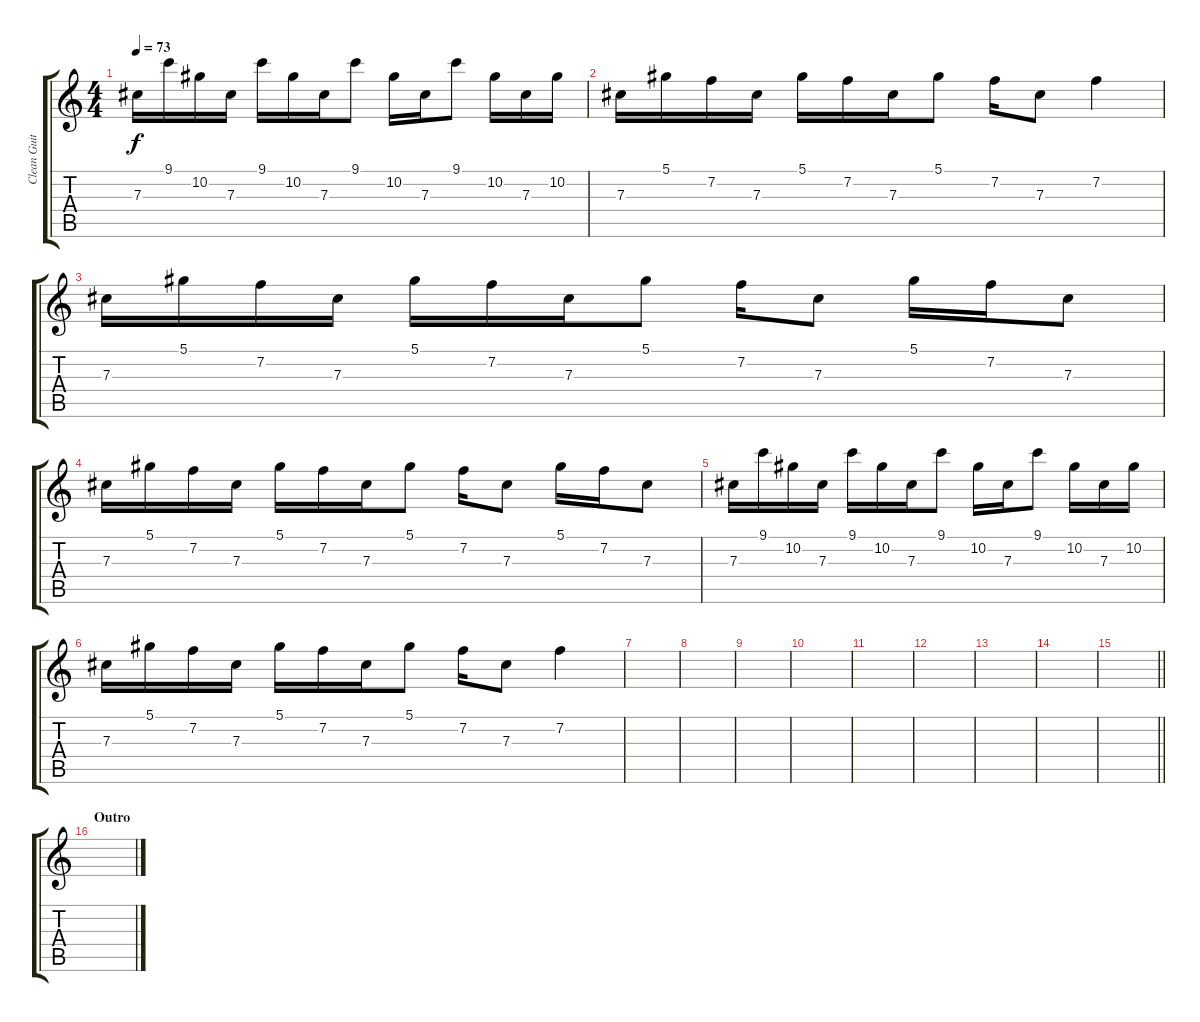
\track ("Clean Guitar 2" "Clean Guit") {instrument electricguitarjazz}
\staff {score tabs}
\tuning (Eb4 Bb3 Gb3 Db3 Ab2 Eb2) {hide}
\ts (4 4)
\tempo 73
\clef g2
\ks c
7.3.16{dy f} 9.1.16 10.2.16 7.3.16 9.1.16 10.2.16 7.3.16 9.1.8 10.2.16 7.3.16 9.1.8 10.2.16 7.3.16 10.2.16 |
7.3.16 5.1.16 7.2.16 7.3.16 5.1.16 7.2.16 7.3.16 5.1.8 7.2.16 7.3.8 7.2.4 |
7.3.16 5.1.16 7.2.16 7.3.16 5.1.16 7.2.16 7.3.16 5.1.8 7.2.16 7.3.8 5.1.16 7.2.16 7.3.8 |
7.3.16 5.1.16 7.2.16 7.3.16 5.1.16 7.2.16 7.3.16 5.1.8 7.2.16 7.3.8 5.1.16 7.2.16 7.3.8 |
7.3.16 9.1.16 10.2.16 7.3.16 9.1.16 10.2.16 7.3.16 9.1.8 10.2.16 7.3.16 9.1.8 10.2.16 7.3.16 10.2.16 |
7.3.16 5.1.16 7.2.16 7.3.16 5.1.16 7.2.16 7.3.16 5.1.8 7.2.16 7.3.8 7.2.4 |
|
|
|
|
|
|
|
|
\barLineRight lightlight
|
\section ("" "Outro")
